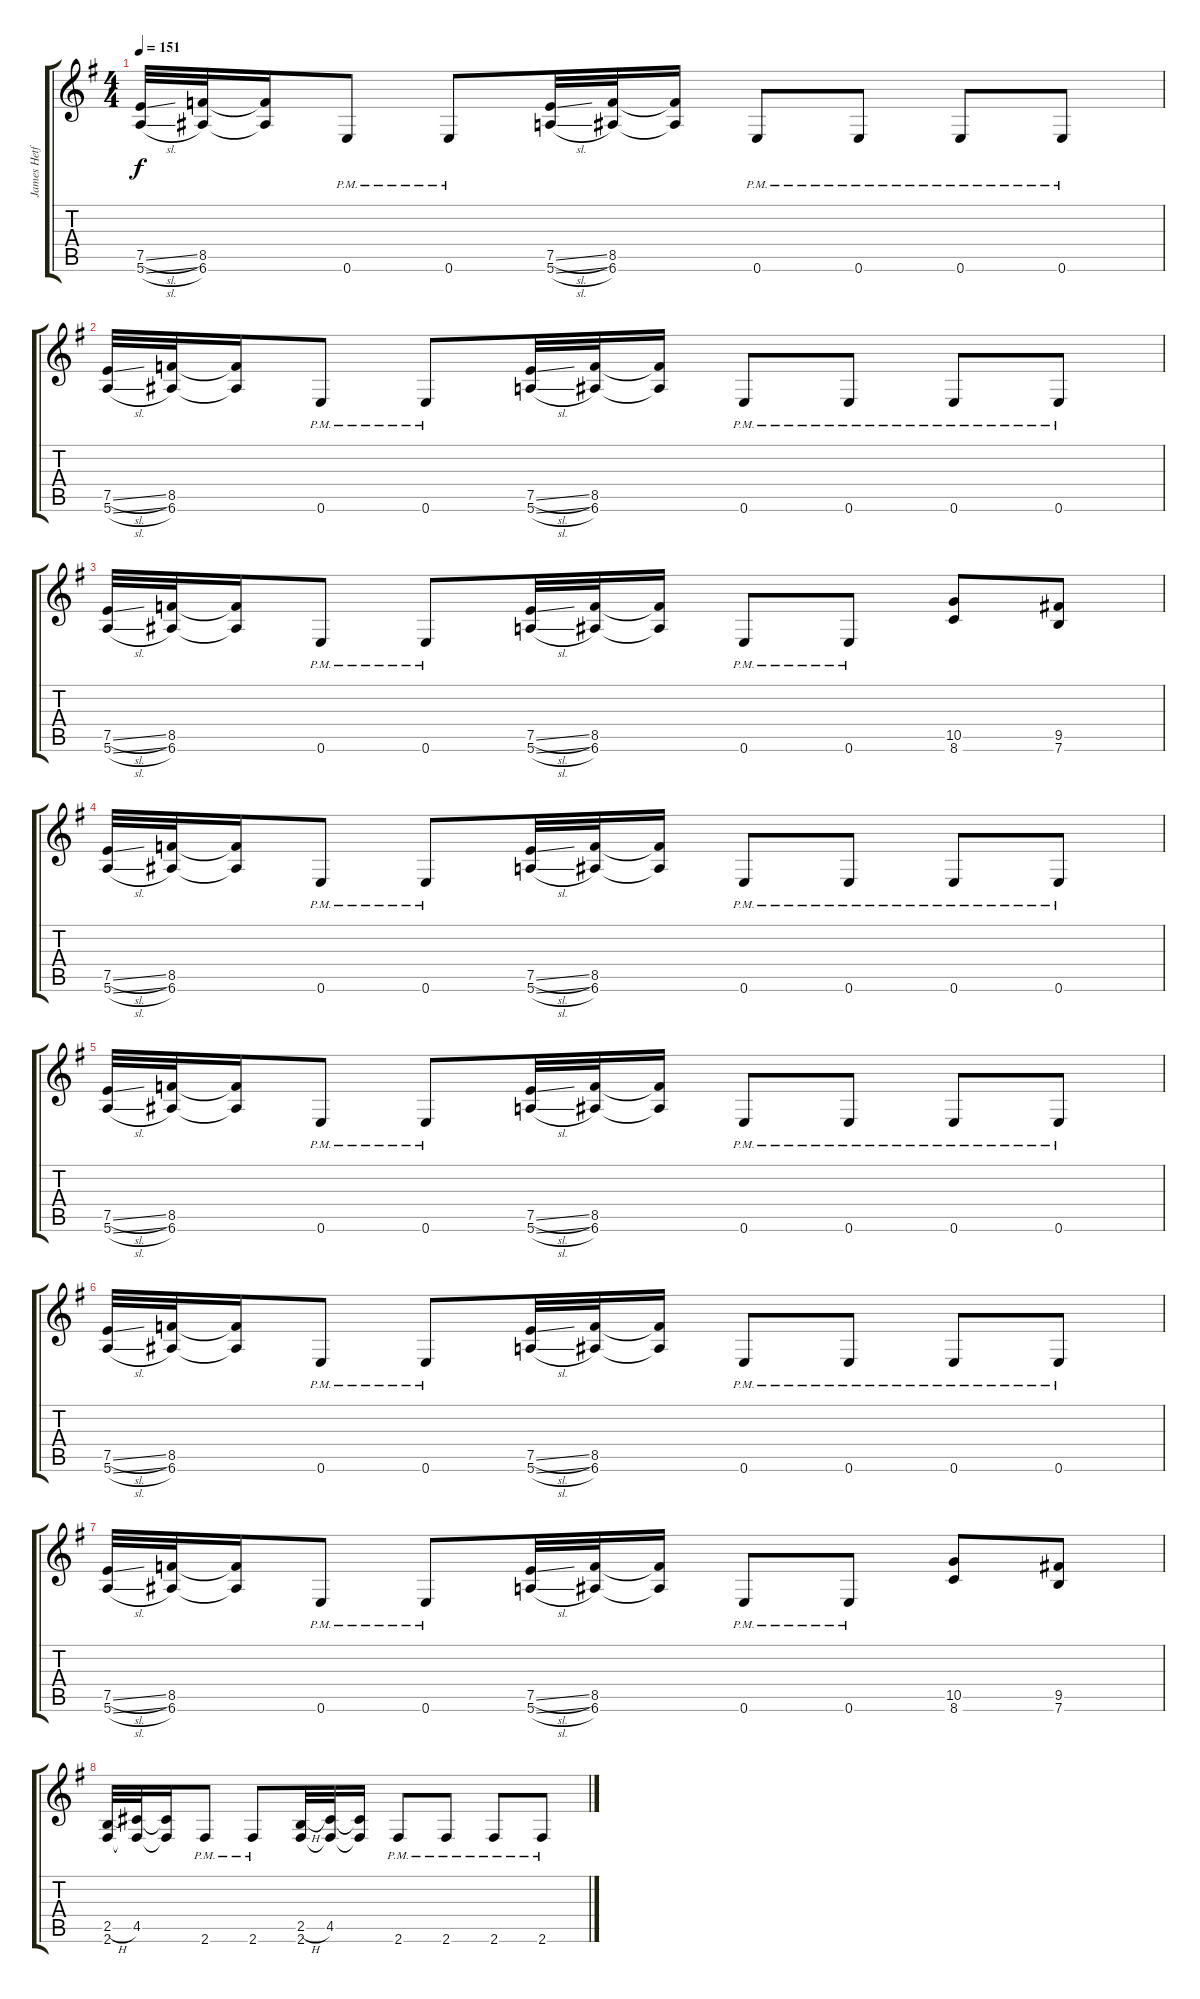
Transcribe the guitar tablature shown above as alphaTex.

\track ("James Hetfield" "James Hetf") {instrument distortionguitar}
\staff {score tabs}
\tuning (E4 B3 G3 D3 A2 E2) {hide}
\ts (4 4)
\tempo 151
\clef g2
\ks g
(7.5{sl} 5.6{sl}).32{dy f} (8.5 6.6).32 (8.5{t} 6.6{t}).16 0.6{pm}.8 0.6{pm}.8 (7.5{sl} 5.6{sl}).32 (8.5 6.6).32 (8.5{t} 6.6{t}).16 0.6{pm}.8 0.6{pm}.8 0.6{pm}.8 0.6{pm}.8 |
(7.5{sl} 5.6{sl}).32 (8.5 6.6).32 (8.5{t} 6.6{t}).16 0.6{pm}.8 0.6{pm}.8 (7.5{sl} 5.6{sl}).32 (8.5 6.6).32 (8.5{t} 6.6{t}).16 0.6{pm}.8 0.6{pm}.8 0.6{pm}.8 0.6{pm}.8 |
(7.5{sl} 5.6{sl}).32 (8.5 6.6).32 (8.5{t} 6.6{t}).16 0.6{pm}.8 0.6{pm}.8 (7.5{sl} 5.6{sl}).32 (8.5 6.6).32 (8.5{t} 6.6{t}).16 0.6{pm}.8 0.6{pm}.8 (10.5 8.6).8 (9.5 7.6).8 |
(7.5{sl} 5.6{sl}).32 (8.5 6.6).32 (8.5{t} 6.6{t}).16 0.6{pm}.8 0.6{pm}.8 (7.5{sl} 5.6{sl}).32 (8.5 6.6).32 (8.5{t} 6.6{t}).16 0.6{pm}.8 0.6{pm}.8 0.6{pm}.8 0.6{pm}.8 |
(7.5{sl} 5.6{sl}).32 (8.5 6.6).32 (8.5{t} 6.6{t}).16 0.6{pm}.8 0.6{pm}.8 (7.5{sl} 5.6{sl}).32 (8.5 6.6).32 (8.5{t} 6.6{t}).16 0.6{pm}.8 0.6{pm}.8 0.6{pm}.8 0.6{pm}.8 |
(7.5{sl} 5.6{sl}).32 (8.5 6.6).32 (8.5{t} 6.6{t}).16 0.6{pm}.8 0.6{pm}.8 (7.5{sl} 5.6{sl}).32 (8.5 6.6).32 (8.5{t} 6.6{t}).16 0.6{pm}.8 0.6{pm}.8 0.6{pm}.8 0.6{pm}.8 |
(7.5{sl} 5.6{sl}).32 (8.5 6.6).32 (8.5{t} 6.6{t}).16 0.6{pm}.8 0.6{pm}.8 (7.5{sl} 5.6{sl}).32 (8.5 6.6).32 (8.5{t} 6.6{t}).16 0.6{pm}.8 0.6{pm}.8 (10.5 8.6).8 (9.5 7.6).8 |
(2.5{h} 2.6).32 (4.5 2.6{t}).32 (4.5{t} 2.6{t}).16 2.6{pm}.8 2.6{pm}.8 (2.5{h} 2.6).32 (4.5 2.6{t}).32 (4.5{t} 2.6{t}).16 2.6{pm}.8 2.6{pm}.8 2.6{pm}.8 2.6{pm}.8
